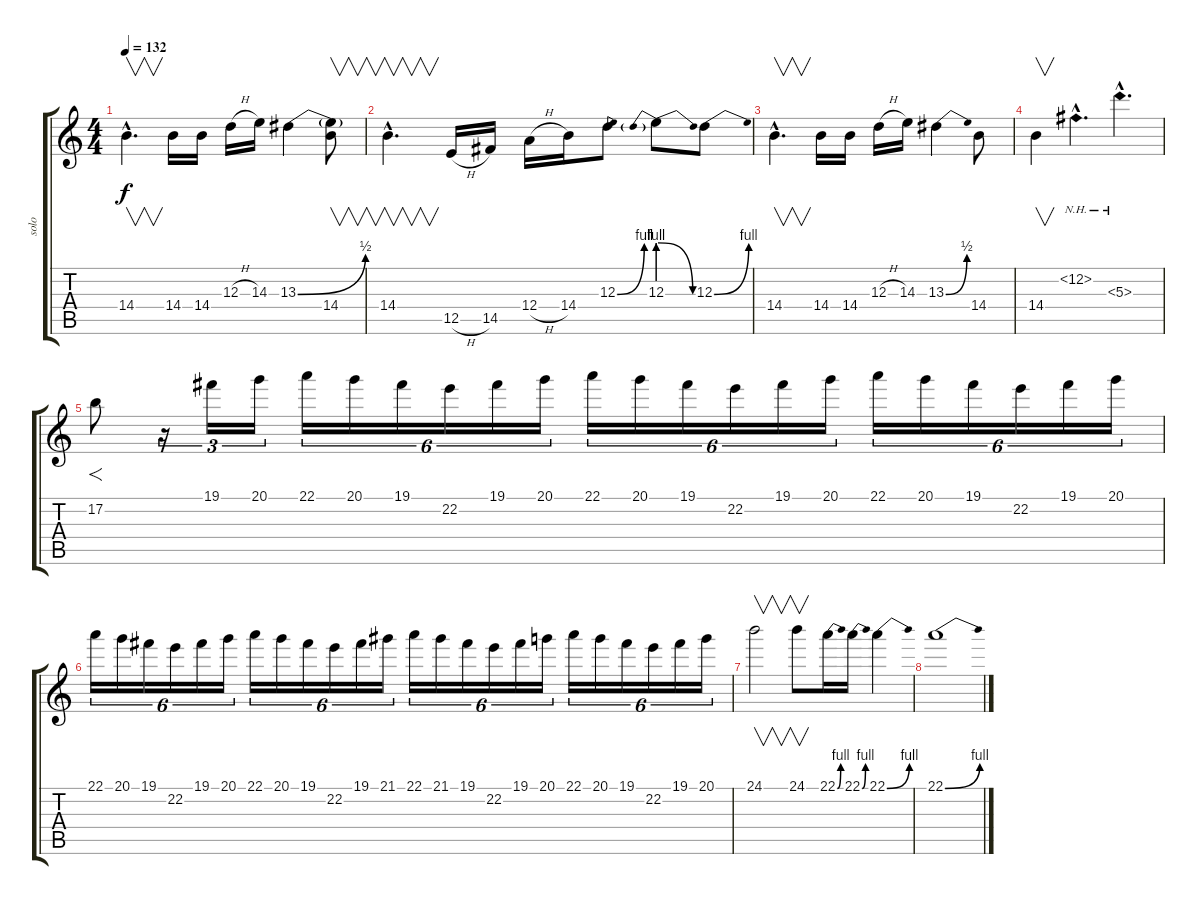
\track ("solo" "solo") {instrument distortionguitar}
\staff {score tabs}
\tuning (B3 Gb3 D3 A2 E2 B1) {hide}
\ts (4 4)
\tempo 132
\clef g2
\ks c
14.4{hac}.4{v d dy f} 14.4.16 14.4.16 12.3{h}.16 14.3.16 13.3{be (bend 0 0 60 2)}.4 (13.3{t} 14.4).8{v} |
14.4{hac}.4{v d} 12.5{h}.16 14.5.16 12.4{h}.16 14.4.16 12.3{be (bend 0 0 60 4)}.8 12.3{be (prebendrelease 0 4 60 0)}.8 12.3{be (bend 0 0 60 4)}.8 |
14.4{hac}.4{v d} 14.4.16 14.4.16 12.3{h}.16 14.3.16 13.3{be (bend 0 0 60 2)}.4 14.4.8 |
14.4.4{v} 12.2{nh hac}.4{d} 5.3{nh hac}.4{d} |
17.2.8{f} r.16{tu (3 2)} 19.1.16{tu (3 2)} 20.1.16{tu (3 2)} 22.1.16{tu (6 4)} 20.1.16{tu (6 4)} 19.1.16{tu (6 4)} 22.2.16{tu (6 4)} 19.1.16{tu (6 4)} 20.1.16{tu (6 4)} 22.1.16{tu (6 4)} 20.1.16{tu (6 4)} 19.1.16{tu (6 4)} 22.2.16{tu (6 4)} 19.1.16{tu (6 4)} 20.1.16{tu (6 4)} 22.1.16{tu (6 4)} 20.1.16{tu (6 4)} 19.1.16{tu (6 4)} 22.2.16{tu (6 4)} 19.1.16{tu (6 4)} 20.1.16{tu (6 4)} |
22.1.16{tu (6 4)} 20.1.16{tu (6 4)} 19.1.16{tu (6 4)} 22.2.16{tu (6 4)} 19.1.16{tu (6 4)} 20.1.16{tu (6 4)} 22.1.16{tu (6 4)} 20.1.16{tu (6 4)} 19.1.16{tu (6 4)} 22.2.16{tu (6 4)} 19.1.16{tu (6 4)} 21.1.16{tu (6 4)} 22.1.16{tu (6 4)} 21.1.16{tu (6 4)} 19.1.16{tu (6 4)} 22.2.16{tu (6 4)} 19.1.16{tu (6 4)} 20.1.16{tu (6 4)} 22.1.16{tu (6 4)} 20.1.16{tu (6 4)} 19.1.16{tu (6 4)} 22.2.16{tu (6 4)} 19.1.16{tu (6 4)} 20.1.16{tu (6 4)} |
24.1.2{v} 24.1.8{v} 22.1{be (bend 0 0 60 4)}.16 22.1{be (bend 0 0 60 4)}.16 22.1{be (bend 0 0 60 4)}.4 |
22.1{be (bend 0 0 60 4)}.1
